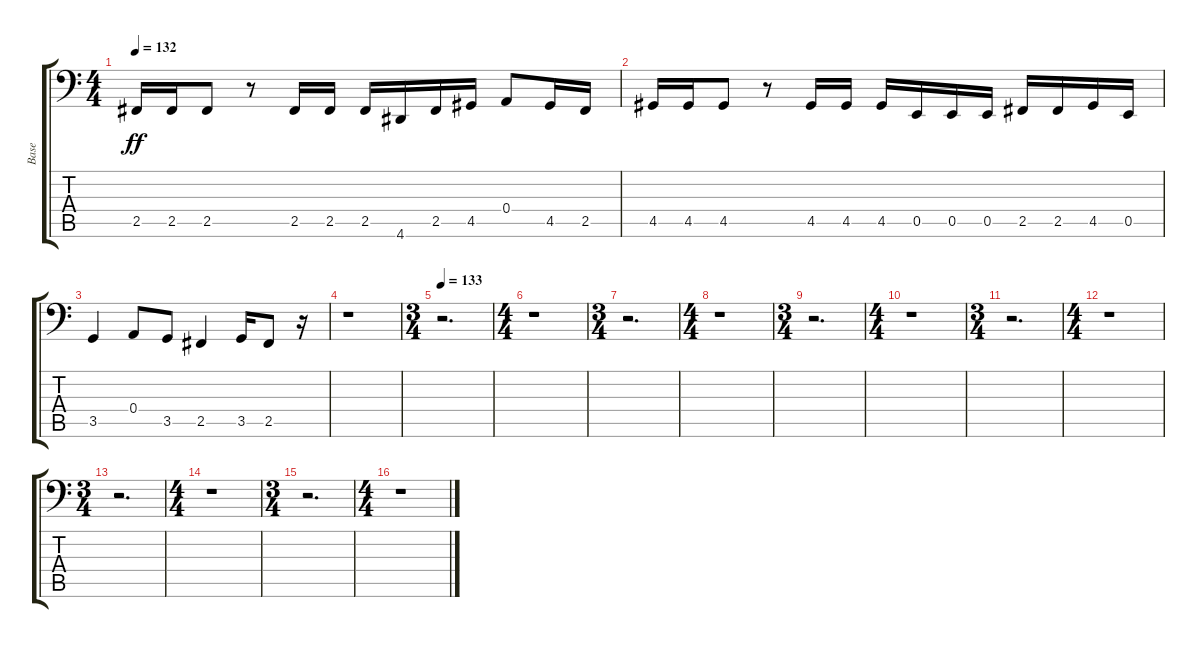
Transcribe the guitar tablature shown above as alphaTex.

\track ("Base" "Base") {instrument electricbassfinger}
\staff {score tabs}
\tuning (C3 G2 D2 A1 E1 B0) {hide}
\ts (4 4)
\tempo 132
\clef f4
\ks c
2.5.16{dy ff} 2.5.16 2.5.8 r.8 2.5.16 2.5.16 2.5.16 4.6.16 2.5.16 4.5.16 0.4.8 4.5.16 2.5.16 |
4.5.16 4.5.16 4.5.8 r.8 4.5.16 4.5.16 4.5.16 0.5.16 0.5.16 0.5.16 2.5.16 2.5.16 4.5.16 0.5.16 |
3.5.4 0.4.8 3.5.8 2.5.4 3.5.16 2.5.8 r.16 |
r.1 |
\ts (3 4)
\tempo 133
r.2{d} |
\ts (4 4)
r.1 |
\ts (3 4)
r.2{d} |
\ts (4 4)
r.1 |
\ts (3 4)
r.2{d} |
\ts (4 4)
r.1 |
\ts (3 4)
r.2{d} |
\ts (4 4)
r.1 |
\ts (3 4)
r.2{d} |
\ts (4 4)
r.1 |
\ts (3 4)
r.2{d} |
\ts (4 4)
r.1
